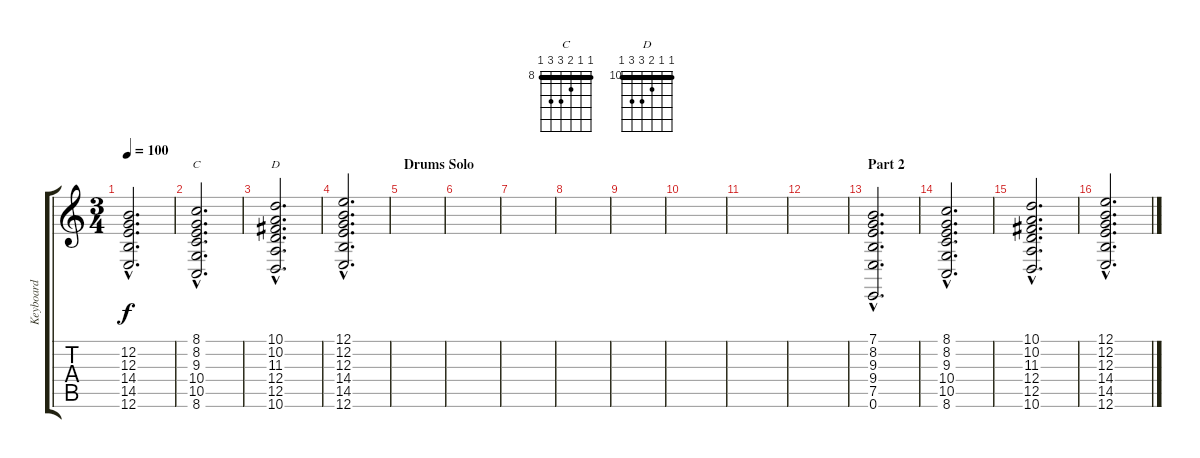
\track ("Keyboard" "Keyboard") {instrument synthstrings2}
\staff {score tabs}
\tuning (E4 B3 G3 D3 A2 E2) {hide}
\chord ("C" 8 8 9 10 10 8) {firstfret 8 barre 8}
\chord ("D" 10 10 11 12 12 10) {firstfret 10 barre 10}
\ts (3 4)
\tempo 100
\clef g2
\ks c
(12.2{hac t} 12.3{hac t} 14.4{hac t} 14.5{hac t} 12.6{hac t}).2{d dy f} |
(8.1{hac} 8.2{hac} 9.3{hac} 10.4{hac} 10.5{hac} 8.6{hac}).2{d ch "C"} |
(10.1{hac} 10.2{hac} 11.3{hac} 12.4{hac} 12.5{hac} 10.6{hac}).2{d ch "D"} |
(12.1{hac} 12.2{hac} 12.3{hac} 14.4{hac} 14.5{hac} 12.6{hac}).2{d} |
\section ("" "Drums Solo")
|
|
|
|
|
|
|
|
\section ("" "Part 2")
(7.1{hac} 8.2{hac} 9.3{hac} 9.4{hac} 7.5{hac} 0.6{hac}).2{d} |
(8.1{hac} 8.2{hac} 9.3{hac} 10.4{hac} 10.5{hac} 8.6{hac}).2{d} |
(10.1{hac} 10.2{hac} 11.3{hac} 12.4{hac} 12.5{hac} 10.6{hac}).2{d} |
(12.1{hac} 12.2{hac} 12.3{hac} 14.4{hac} 14.5{hac} 12.6{hac}).2{d}
